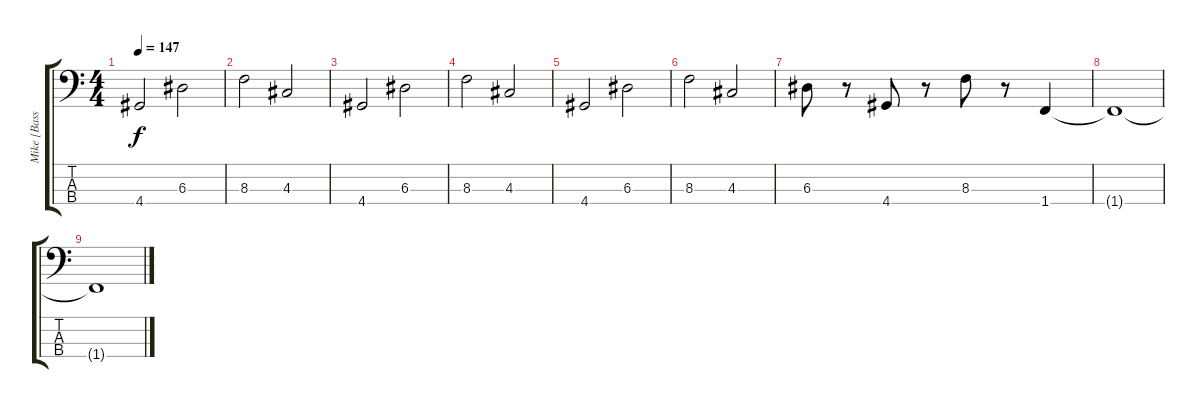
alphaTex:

\track ("Mike [Bass]" "Mike [Bass") {instrument electricbassfinger}
\staff {score tabs}
\tuning (G2 D2 A1 E1) {hide}
\ts (4 4)
\tempo 147
\clef f4
\ks c
4.4.2{dy f} 6.3.2 |
8.3.2 4.3.2 |
4.4.2 6.3.2 |
8.3.2 4.3.2 |
4.4.2 6.3.2 |
8.3.2 4.3.2 |
6.3.8 r.8 4.4.8 r.8 8.3.8 r.8 1.4.4 |
1.4{t}.1 |
1.4{t}.1
